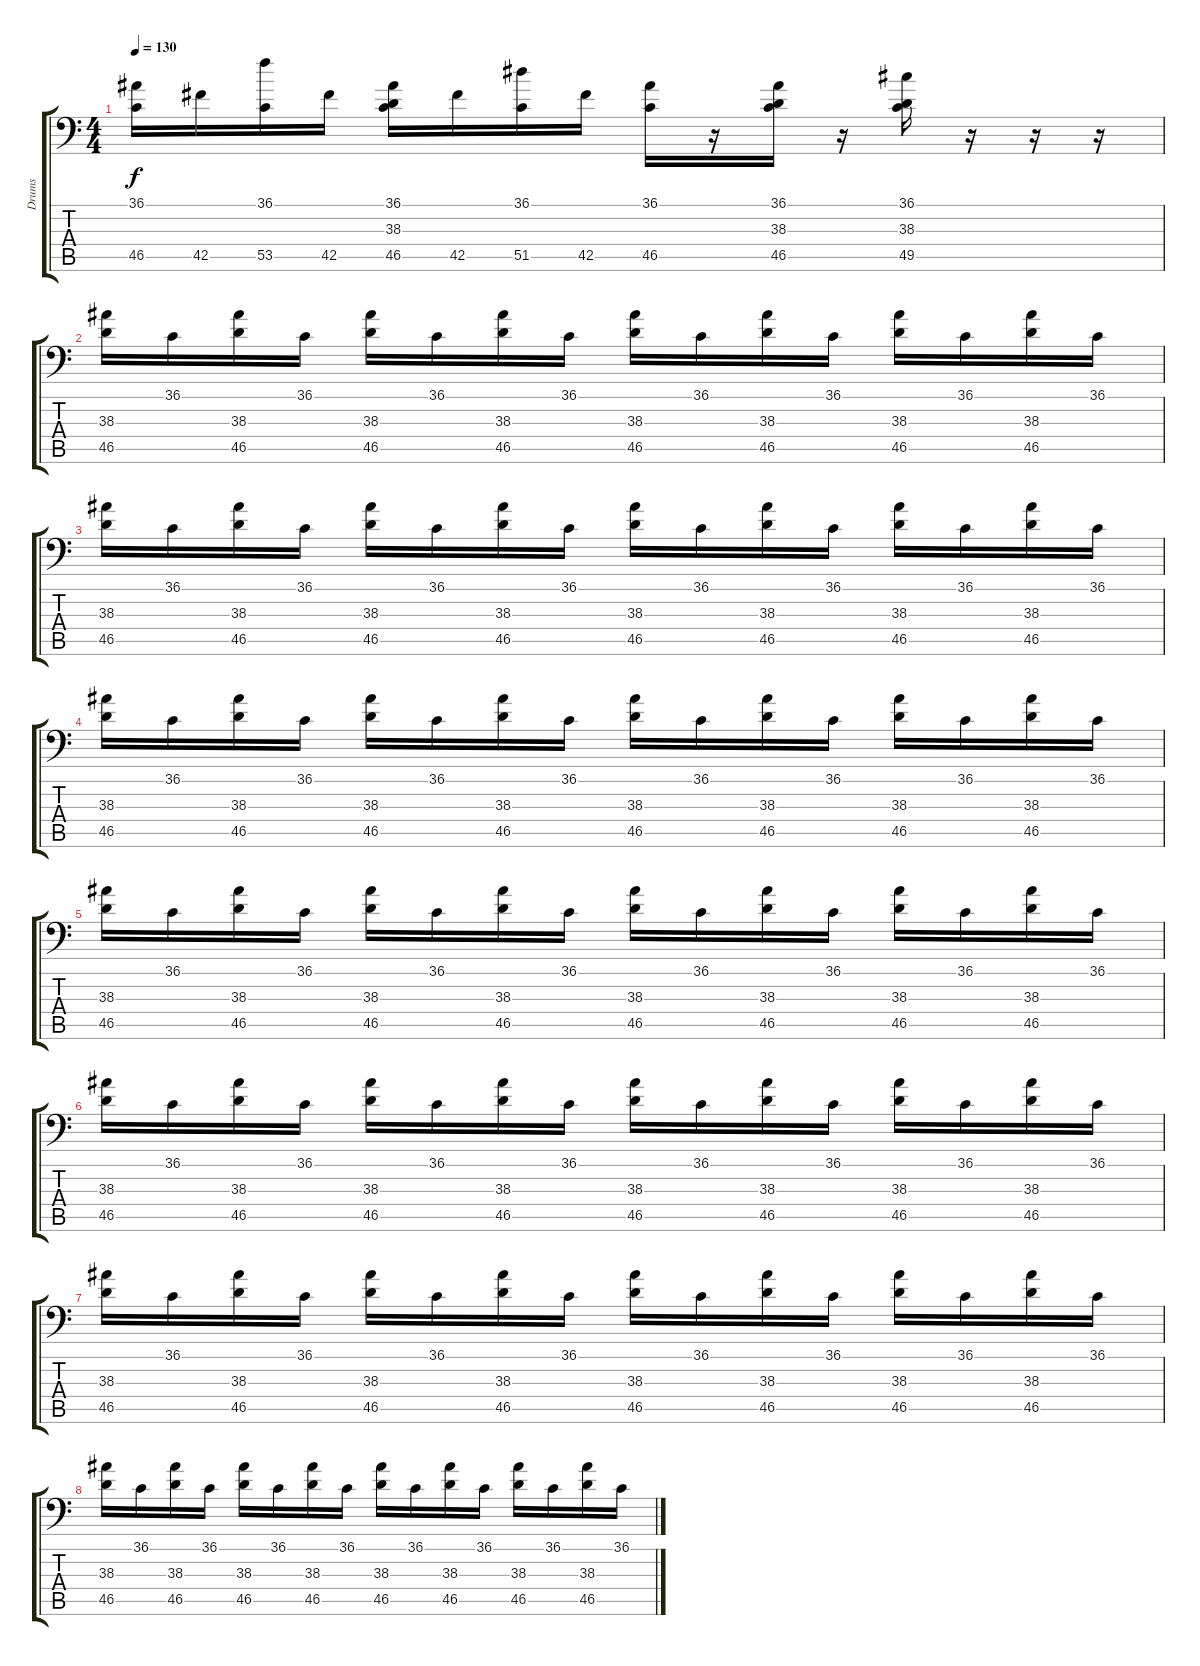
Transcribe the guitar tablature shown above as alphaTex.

\track ("Drums" "Drums") {instrument acousticgrandpiano}
\staff {score tabs}
\tuning (C-1 C-1 C-1 C-1 C-1 C-1) {hide}
\ts (4 4)
\tempo 130
\clef f4
\ks c
(36.1 46.5).16{dy f} 42.5.16 (36.1 53.5).16 42.5.16 (36.1 38.3 46.5).16 42.5.16 (36.1 51.5).16 42.5.16 (36.1 46.5).16 r.16 (36.1 38.3 46.5).16 r.16 (36.1 38.3 49.5).16 r.16 r.16 r.16 |
(38.3 46.5).16 36.1.16 (38.3 46.5).16 36.1.16 (38.3 46.5).16 36.1.16 (38.3 46.5).16 36.1.16 (38.3 46.5).16 36.1.16 (38.3 46.5).16 36.1.16 (38.3 46.5).16 36.1.16 (38.3 46.5).16 36.1.16 |
(38.3 46.5).16 36.1.16 (38.3 46.5).16 36.1.16 (38.3 46.5).16 36.1.16 (38.3 46.5).16 36.1.16 (38.3 46.5).16 36.1.16 (38.3 46.5).16 36.1.16 (38.3 46.5).16 36.1.16 (38.3 46.5).16 36.1.16 |
(38.3 46.5).16 36.1.16 (38.3 46.5).16 36.1.16 (38.3 46.5).16 36.1.16 (38.3 46.5).16 36.1.16 (38.3 46.5).16 36.1.16 (38.3 46.5).16 36.1.16 (38.3 46.5).16 36.1.16 (38.3 46.5).16 36.1.16 |
(38.3 46.5).16 36.1.16 (38.3 46.5).16 36.1.16 (38.3 46.5).16 36.1.16 (38.3 46.5).16 36.1.16 (38.3 46.5).16 36.1.16 (38.3 46.5).16 36.1.16 (38.3 46.5).16 36.1.16 (38.3 46.5).16 36.1.16 |
(38.3 46.5).16 36.1.16 (38.3 46.5).16 36.1.16 (38.3 46.5).16 36.1.16 (38.3 46.5).16 36.1.16 (38.3 46.5).16 36.1.16 (38.3 46.5).16 36.1.16 (38.3 46.5).16 36.1.16 (38.3 46.5).16 36.1.16 |
(38.3 46.5).16 36.1.16 (38.3 46.5).16 36.1.16 (38.3 46.5).16 36.1.16 (38.3 46.5).16 36.1.16 (38.3 46.5).16 36.1.16 (38.3 46.5).16 36.1.16 (38.3 46.5).16 36.1.16 (38.3 46.5).16 36.1.16 |
(38.3 46.5).16 36.1.16 (38.3 46.5).16 36.1.16 (38.3 46.5).16 36.1.16 (38.3 46.5).16 36.1.16 (38.3 46.5).16 36.1.16 (38.3 46.5).16 36.1.16 (38.3 46.5).16 36.1.16 (38.3 46.5).16 36.1.16
